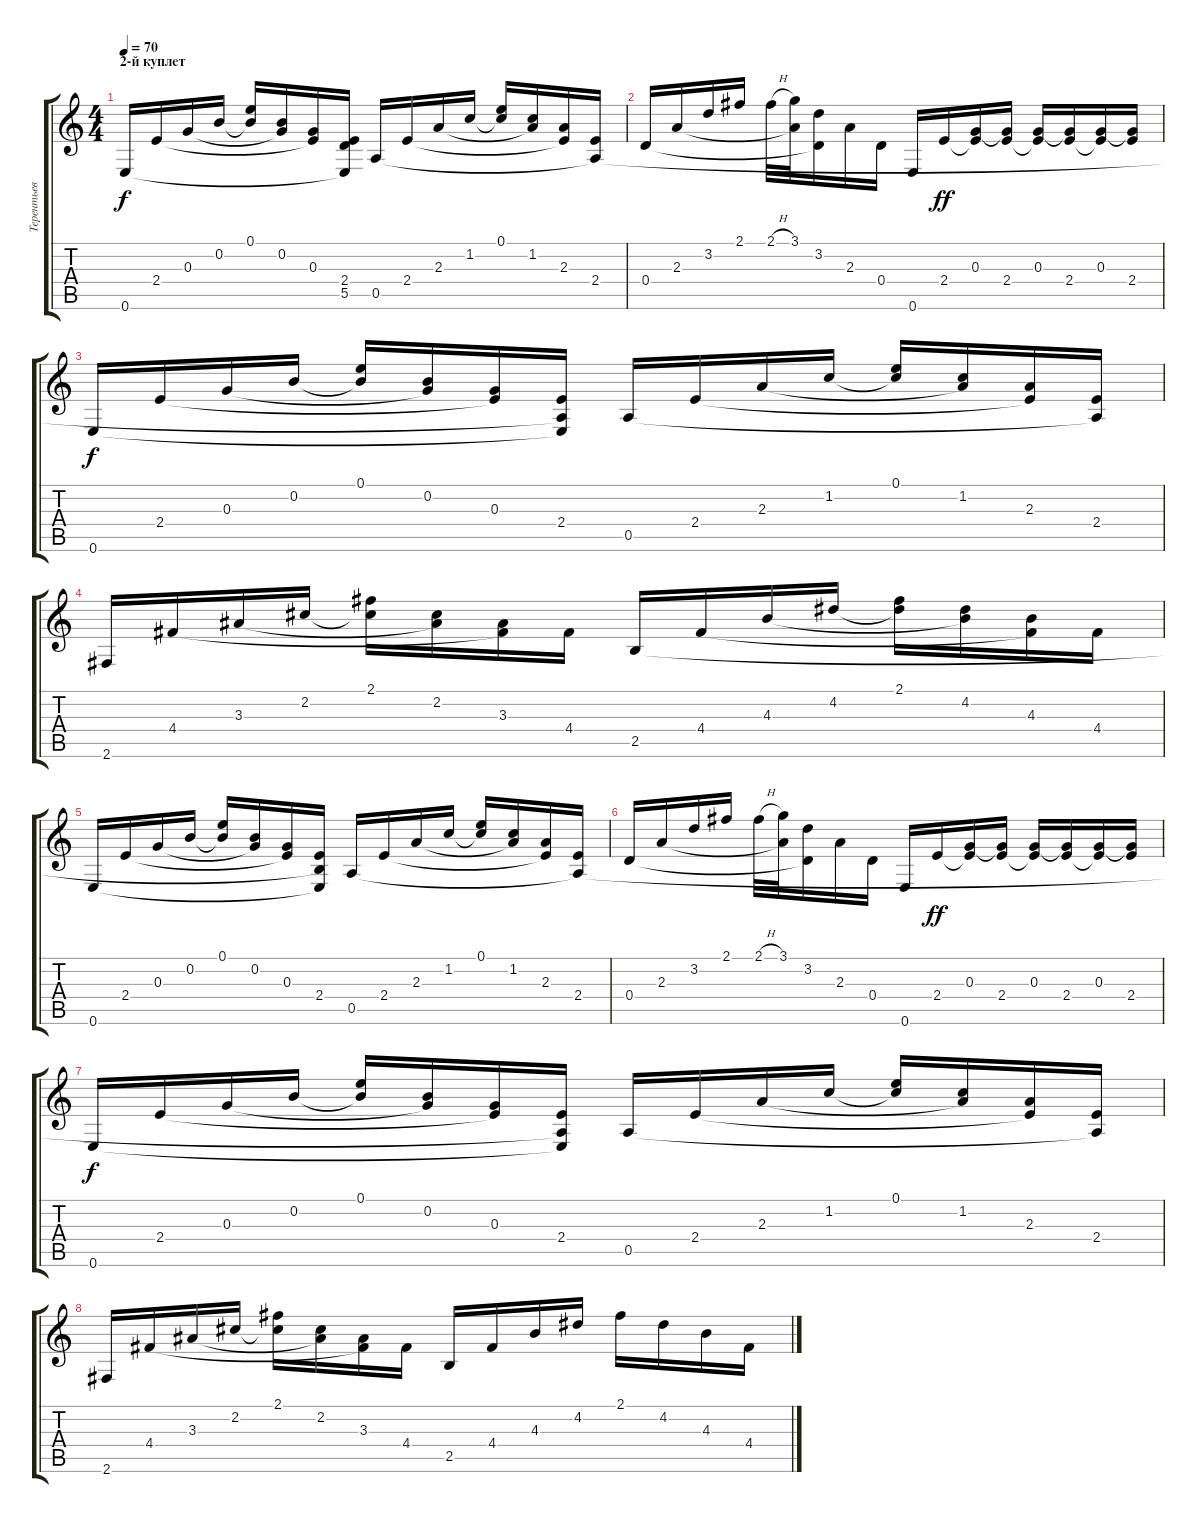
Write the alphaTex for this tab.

\track ("Терентьев" "Терентьев") {instrument acousticguitarsteel}
\staff {score tabs}
\tuning (E4 B3 G3 D3 A2 E2) {hide}
\ts (4 4)
\section ("" "2-й куплет")
\tempo 70
\clef g2
\ks c
0.6.16{dy f} 2.4.16 0.3.16 0.2.16 (0.1 0.2{t}).16 (0.2 0.3{t}).16 (0.3 2.4{t}).16 (2.4 5.5{t} 0.6{t}).16 0.5.16 2.4.16 2.3.16 1.2.16 (0.1 1.2{t}).16 (1.2 2.3{t}).16 (2.3 2.4{t}).16 (2.4 0.5{t}).16 |
0.4.16 2.3.16 3.2.16 2.1.16 2.1{h}.32 (3.1 2.3{t}).32 (3.2 0.4{t}).16 2.3.16 0.4.16 0.6.16 2.4.16{dy ff} (0.3 2.4{t}).16 (0.3{t} 2.4).16 (0.3 2.4{t}).16 (0.3{t} 2.4).16 (0.3 2.4{t}).16 (0.3{t} 2.4).16 |
0.6.16{dy f} 2.4.16 0.3.16 0.2.16 (0.1 0.2{t}).16 (0.2 0.3{t}).16 (0.3 2.4{t}).16 (2.4 0.5{t} 0.6{t}).16 0.5.16 2.4.16 2.3.16 1.2.16 (0.1 1.2{t}).16 (1.2 2.3{t}).16 (2.3 2.4{t}).16 (2.4 0.5{t}).16 |
2.6.16 4.4.16 3.3.16 2.2.16 (2.1 2.2{t}).16 (2.2 3.3{t}).16 (3.3 4.4{t}).16 4.4.16 2.5.16 4.4.16 4.3.16 4.2.16 (2.1 4.2{t}).16 (4.2 4.3{t}).16 (4.3 4.4{t}).16 4.4.16 |
0.6.16 2.4.16 0.3.16 0.2.16 (0.1 0.2{t}).16 (0.2 0.3{t}).16 (0.3 2.4{t}).16 (2.4 2.5{t} 0.6{t}).16 0.5.16 2.4.16 2.3.16 1.2.16 (0.1 1.2{t}).16 (1.2 2.3{t}).16 (2.3 2.4{t}).16 (2.4 0.5{t}).16 |
0.4.16 2.3.16 3.2.16 2.1.16 2.1{h}.32 (3.1 2.3{t}).32 (3.2 0.4{t}).16 2.3.16 0.4.16 0.6.16 2.4.16{dy ff} (0.3 2.4{t}).16 (0.3{t} 2.4).16 (0.3 2.4{t}).16 (0.3{t} 2.4).16 (0.3 2.4{t}).16 (0.3{t} 2.4).16 |
0.6.16{dy f} 2.4.16 0.3.16 0.2.16 (0.1 0.2{t}).16 (0.2 0.3{t}).16 (0.3 2.4{t}).16 (2.4 0.5{t} 0.6{t}).16 0.5.16 2.4.16 2.3.16 1.2.16 (0.1 1.2{t}).16 (1.2 2.3{t}).16 (2.3 2.4{t}).16 (2.4 0.5{t}).16 |
2.6.16 4.4.16 3.3.16 2.2.16 (2.1 2.2{t}).16 (2.2 3.3{t}).16 (3.3 4.4{t}).16 4.4.16 2.5.16 4.4.16 4.3.16 4.2.16 2.1.16 4.2.16 4.3.16 4.4.16
